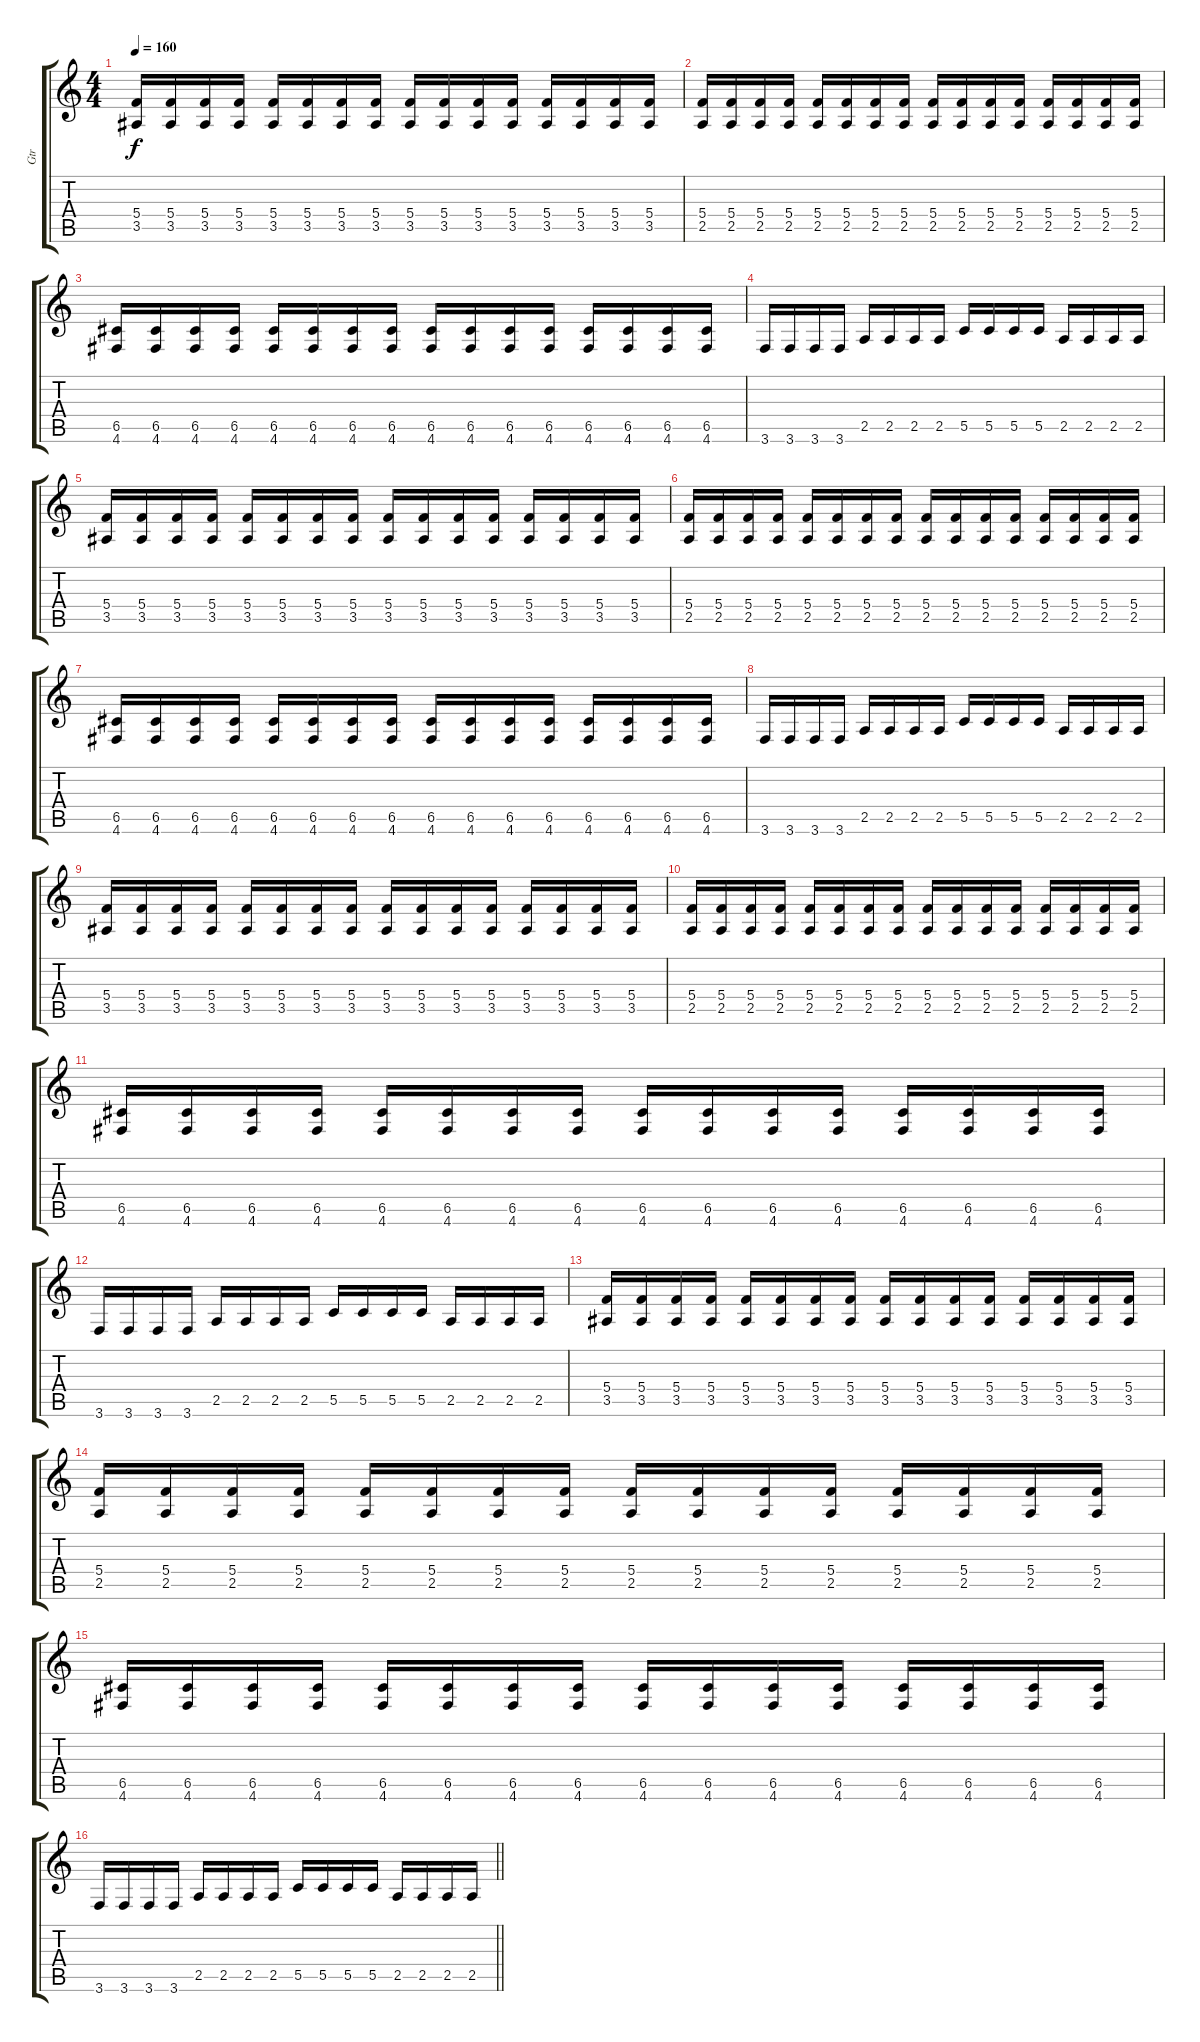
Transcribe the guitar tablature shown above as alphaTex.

\track ("Gtr" "Gtr") {instrument distortionguitar}
\staff {score tabs}
\tuning (D4 A3 F3 C3 G2 D2) {hide}
\ts (4 4)
\tempo 160
\clef g2
\ks c
(5.4 3.5).16{dy f} (5.4 3.5).16 (5.4 3.5).16 (5.4 3.5).16 (5.4 3.5).16 (5.4 3.5).16 (5.4 3.5).16 (5.4 3.5).16 (5.4 3.5).16 (5.4 3.5).16 (5.4 3.5).16 (5.4 3.5).16 (5.4 3.5).16 (5.4 3.5).16 (5.4 3.5).16 (5.4 3.5).16 |
(5.4 2.5).16 (5.4 2.5).16 (5.4 2.5).16 (5.4 2.5).16 (5.4 2.5).16 (5.4 2.5).16 (5.4 2.5).16 (5.4 2.5).16 (5.4 2.5).16 (5.4 2.5).16 (5.4 2.5).16 (5.4 2.5).16 (5.4 2.5).16 (5.4 2.5).16 (5.4 2.5).16 (5.4 2.5).16 |
(6.5 4.6).16 (6.5 4.6).16 (6.5 4.6).16 (6.5 4.6).16 (6.5 4.6).16 (6.5 4.6).16 (6.5 4.6).16 (6.5 4.6).16 (6.5 4.6).16 (6.5 4.6).16 (6.5 4.6).16 (6.5 4.6).16 (6.5 4.6).16 (6.5 4.6).16 (6.5 4.6).16 (6.5 4.6).16 |
3.6.16 3.6.16 3.6.16 3.6.16 2.5.16 2.5.16 2.5.16 2.5.16 5.5.16 5.5.16 5.5.16 5.5.16 2.5.16 2.5.16 2.5.16 2.5.16 |
(5.4 3.5).16 (5.4 3.5).16 (5.4 3.5).16 (5.4 3.5).16 (5.4 3.5).16 (5.4 3.5).16 (5.4 3.5).16 (5.4 3.5).16 (5.4 3.5).16 (5.4 3.5).16 (5.4 3.5).16 (5.4 3.5).16 (5.4 3.5).16 (5.4 3.5).16 (5.4 3.5).16 (5.4 3.5).16 |
(5.4 2.5).16 (5.4 2.5).16 (5.4 2.5).16 (5.4 2.5).16 (5.4 2.5).16 (5.4 2.5).16 (5.4 2.5).16 (5.4 2.5).16 (5.4 2.5).16 (5.4 2.5).16 (5.4 2.5).16 (5.4 2.5).16 (5.4 2.5).16 (5.4 2.5).16 (5.4 2.5).16 (5.4 2.5).16 |
(6.5 4.6).16 (6.5 4.6).16 (6.5 4.6).16 (6.5 4.6).16 (6.5 4.6).16 (6.5 4.6).16 (6.5 4.6).16 (6.5 4.6).16 (6.5 4.6).16 (6.5 4.6).16 (6.5 4.6).16 (6.5 4.6).16 (6.5 4.6).16 (6.5 4.6).16 (6.5 4.6).16 (6.5 4.6).16 |
3.6.16 3.6.16 3.6.16 3.6.16 2.5.16 2.5.16 2.5.16 2.5.16 5.5.16 5.5.16 5.5.16 5.5.16 2.5.16 2.5.16 2.5.16 2.5.16 |
(5.4 3.5).16 (5.4 3.5).16 (5.4 3.5).16 (5.4 3.5).16 (5.4 3.5).16 (5.4 3.5).16 (5.4 3.5).16 (5.4 3.5).16 (5.4 3.5).16 (5.4 3.5).16 (5.4 3.5).16 (5.4 3.5).16 (5.4 3.5).16 (5.4 3.5).16 (5.4 3.5).16 (5.4 3.5).16 |
(5.4 2.5).16 (5.4 2.5).16 (5.4 2.5).16 (5.4 2.5).16 (5.4 2.5).16 (5.4 2.5).16 (5.4 2.5).16 (5.4 2.5).16 (5.4 2.5).16 (5.4 2.5).16 (5.4 2.5).16 (5.4 2.5).16 (5.4 2.5).16 (5.4 2.5).16 (5.4 2.5).16 (5.4 2.5).16 |
(6.5 4.6).16 (6.5 4.6).16 (6.5 4.6).16 (6.5 4.6).16 (6.5 4.6).16 (6.5 4.6).16 (6.5 4.6).16 (6.5 4.6).16 (6.5 4.6).16 (6.5 4.6).16 (6.5 4.6).16 (6.5 4.6).16 (6.5 4.6).16 (6.5 4.6).16 (6.5 4.6).16 (6.5 4.6).16 |
3.6.16 3.6.16 3.6.16 3.6.16 2.5.16 2.5.16 2.5.16 2.5.16 5.5.16 5.5.16 5.5.16 5.5.16 2.5.16 2.5.16 2.5.16 2.5.16 |
(5.4 3.5).16 (5.4 3.5).16 (5.4 3.5).16 (5.4 3.5).16 (5.4 3.5).16 (5.4 3.5).16 (5.4 3.5).16 (5.4 3.5).16 (5.4 3.5).16 (5.4 3.5).16 (5.4 3.5).16 (5.4 3.5).16 (5.4 3.5).16 (5.4 3.5).16 (5.4 3.5).16 (5.4 3.5).16 |
(5.4 2.5).16 (5.4 2.5).16 (5.4 2.5).16 (5.4 2.5).16 (5.4 2.5).16 (5.4 2.5).16 (5.4 2.5).16 (5.4 2.5).16 (5.4 2.5).16 (5.4 2.5).16 (5.4 2.5).16 (5.4 2.5).16 (5.4 2.5).16 (5.4 2.5).16 (5.4 2.5).16 (5.4 2.5).16 |
(6.5 4.6).16 (6.5 4.6).16 (6.5 4.6).16 (6.5 4.6).16 (6.5 4.6).16 (6.5 4.6).16 (6.5 4.6).16 (6.5 4.6).16 (6.5 4.6).16 (6.5 4.6).16 (6.5 4.6).16 (6.5 4.6).16 (6.5 4.6).16 (6.5 4.6).16 (6.5 4.6).16 (6.5 4.6).16 |
\barLineRight lightlight
3.6.16 3.6.16 3.6.16 3.6.16 2.5.16 2.5.16 2.5.16 2.5.16 5.5.16 5.5.16 5.5.16 5.5.16 2.5.16 2.5.16 2.5.16 2.5.16
